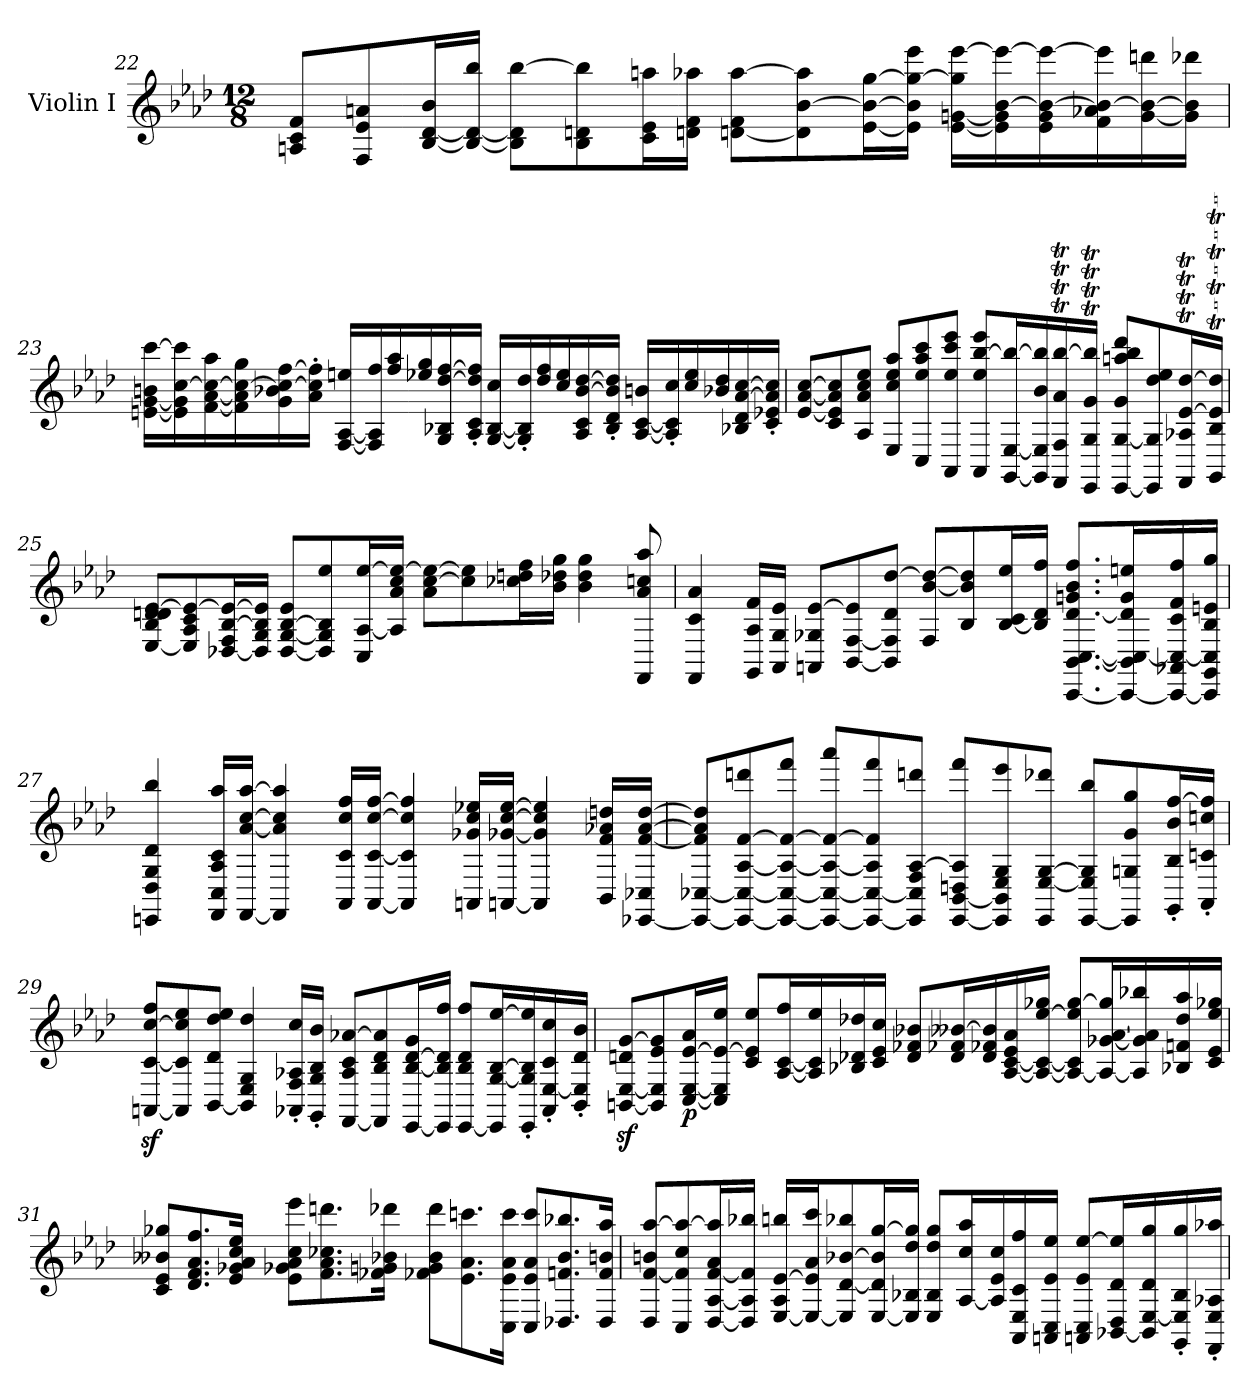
**kern	**dynam
*part1	*part1
*staff1	*staff1
*I"Violin I	*
*I'Vln	*
*clefG2	*
*k[b-e-a-d-]	*
*A-:	*
*M12/8	*
=22	=22
8An 8c 8fL	.
8F 8e- 8an	.
[16B- [16d- 16b-L	.
16B-_ 16d-_ 16bb-JJ	.
8B-] 8d-] [8bb-L	.
8B- 8dn 8bb-]	.
16c 16e- 16aanL	.
16dn 16f 16aa-XJJ	.
[8dn 8f [8aa-L	.
8d] [8b- 8aa-]	.
[16e- 16b-_ [16ggL	.
16e-] 16b-] 16gg_ 16eee-JJ	.
[16e- [16gn 16gg] [16eee-LL	.
16e-] 16g] [16b- 16eee-_	.
16e- 16g 16b-_ 16eee-_	.
16f 16a-X 16b-_ 16eee-]	.
[16g 16b-_ 16dddn	.
16g] 16b-] 16ddd-XJJ	.
=23	=23
[16en [16g 16bn [16cccLL	.
16e] 16g] [16cc 16ccc]	.
[16f [16a- 16cc_ 16aa-	.
16f] 16a-] 16cc_ 16gg	.
16g 16b-X 16cc_ [16ff	.
16a-' 16cc]' 16ff]'JJ	.
[16F [16A- 16eenLL	.
16F] 16A-] 16ff	.
16ff 16aa-	.
16ee-X 16gg	.
16G 16B-X [16dd- [16ff	.
16A-' 16c' 16dd-]' 16ff]'JJ	.
[16G [16B- 16ccLL	.
16G]' 16B-]' 16dd-'	.
16dd- 16ff	.
16cc 16ee-	.
16A- 16c [16b- [16dd-	.
16B-' 16d-' 16b-]' 16dd-]'JJ	.
[16A- [16c 16bnLL	.
16A-]' 16c]' 16cc'	.
16cc 16ee-	.
16b-X 16dd-	.
16B-X 16d- [16a- [16cc	.
16c' 16e-X' 16a-]' 16cc]'JJ	.
=24	=24
[8e- [8a- [8ccL	.
8c 8e-] 8a-] 8cc]	.
8A- 8a- 8cc 8ee-J	.
8E- 8cc 8ee- 8aa-L	.
8C 8ee- 8aa- 8ccc	.
8AA- 8ee- 8ccc 8eee-J	.
8AA- 8ee- [8bb- 8eee-L	.
[16GG [16E- 16bb-_L	.
16GG] 16E-] 16b- 16bb-]	.
16FFT 16FT 16a-T [16bb-T	.
16EE-T 16GT 16gT 16bb-]TJJ	.
[8EE- [8G 8g 8aan 8bb- 8ddd-L	.
8EE-] 8G] 8dd- 8ee-	.
16FFT 16A-XT [16e-T [16dd-TL	.
16GGT 16B-T 16e-]T 16dd-]TJJ	.
=25	=25
[8E- 8B- 8d- 8dn [8e-L	.
8E-] 8A- 8c 8e-_	.
[16D-X 16F [16B- 16e-_L	.
16D-] 16G 16B-] 16e-]JJ	.
[8D- [8G [8B- 8e-L	.
8D-] 8G] 8B-] 8ee-	.
16C [16A- [16ee-L	.
16A-] 16a- 16cc 16ee-_JJ	.
8a- [8cc 8ee-_L	.
8cc] 8ee-]	.
16cc-X 16ddn 16ffL	.
16b- 16dd-X 16ggJJ	.
4b- 4dd- 4gg	.
8FF 8a- 8ccn 8aa-	.
=26	=26
4FF 4c 4a-	.
16GG 16A- 16fLL	.
16AA- 16G 16e-JJ	.
8AAn 8G-X [8e-L	.
[8BB- [8F 8e-]	.
8BB-] 8F] 8d- [8dd-J	.
8F [8b- 8dd-_L	.
8B- 8b-] 8dd-]	.
[16B- 16c 16ee-L	.
16B-] 16d- 16ffJJ	.
[8.CC [8.BB- [8.C [8.d- 8.gn 8.b- 8.ffL	.
16CC_ 16BB-] 16C_ 16d-] 16g 16eenL	.
16CC_ 16AA-X 16C_ 16c 16f 16ff	.
16CC] 16GG 16C] 16B- 16en 16ggJJ	.
=27	=27
4EEn 4D- 4G 4d- 4bb-	.
16FF 16C 16A- 16c 16aa-LL	.
[16FF [16a- [16cc [16aa-JJ	.
4FF] 4a-] 4cc] 4aa-]	.
16AA- 16c 16cc 16ffLL	.
[16AA- [16c [16cc [16ffJJ	.
4AA-] 4c] 4cc] 4ff]	.
16AAn 16g-X 16cc 16ee-XLL	.
[16AAn [16g-X [16cc [16ee-JJ	.
4AA] 4g-] 4cc] 4ee-]	.
16BB- 16f 16a-X 16ddnLL	.
[16EE-X 16C-X [16f [16a- [16ddJJ	.
=28	=28
8EE-_ [8C-X 8f] 8a-] 8ddn]L	.
8EE-_ 8C-_ [8A- [8f 8dddn	.
8EE-_ 8C-_ 8A-_ 8f_ 8fffJ	.
8EE-_ 8C-_ 8A-_ 8f_ 8aaa-L	.
8EE-_ 8C-_ 8A-] 8f] 8fff	.
8EE-] 8C-] 8F [8A- 8dddnJ	.
[8EE- [8BB- 8Dn 8A-] 8fffL	.
8EE-] 8BB-] 8E- 8G 8eee-	.
8EE- [8E- [8G 8ddd-XJ	.
[8EE- 8E-] 8G] 8bb-L	.
8EE-] 8Gn 8g 8gg	.
16GG' 16B-' 16b-' [16ff'L	.
16AA-' 16cn' 16ccn' 16ff]'JJ	.
=29	=29
[8AAnz [8cz [8ccz 8ffzL	.
8AA] 8c] 8cc] 8ee-	.
[8BB- 8d- 8dd- 8ee-J	.
4BB-] 4E- 4G 4dd-	.
16AA-X' 16F' 16A-X' 16cc'LL	.
16GG' 16G' 16B-' 16b-'JJ	.
[8FF 8A- 8c [8a-XL	.
8FF] 8B- 8d- 8a-]	.
[16EE- [16B- [16d- 16gL	.
16EE-] 16B-] 16d-] 16ffJJ	.
[8EE- 8B- 8d- 8ffL	.
16EE-] [16G [16B- [16ee-L	.
16EE-' 16G]' 16B-]' 16ee-]'	.
16AA-' [16E-' 16c' 16cc'	.
16BB-' 16E-]' 16d-' 16b-'JJ	.
=30	=30
[8BBnz [8E-z 8dnz [8gzL	.
8BB] 8E-] 8e- 8g]	.
[16C [16E- [16e- 16a-L	p
16C] 16E-] 16e-_ 16ee-JJ	.
8c 8e-] 8ee-L	.
[16A- [16c 16ffL	.
16A-] 16c] 16ee-	.
16B-X 16d-X 16dd-X	.
16c 16e- 16ccJJ	.
8d- 8f-X 8b-XL	.
16d- 16f-X [16b--XL	.
16d- 16f-X 16b--]	.
[16A- [16c 16e- 16a-	.
16A-_ 16c_ [16ee- 16gg-XJJ	.
8A-_ 8c] 8ee-] [8gg-L	.
16A-_ [16g-X [16a- 16gg-]L	.
16A-] 16g-] 16a-] 16bb-X	.
16B-X 16fn 16dd- 16aa-	.
16c 16e- 16ee- 16gg-XJJ	.
=31	=31
8c 8e- 8b--X 8gg-XL	.
8.d- 8.f 8.a- 8.ff	.
16e- 16g-X 16a- 16cc 16ee-Jk	.
8e- 8g-X 8a- 8cc 8eee-L	.
8.f 8.a- 8.cc-X 8.dddn	.
16f-X 16gn 16b-X 16ddd-XJk	.
8f-X 8g 8b- 8ddd-L	.
8.e- 8.a- 8.cccn	.
16C 16e- 16a- 16cccJk	.
8C 8e- 8a- 8cccL	.
8.D-X 8.fn 8.b- 8.bb-X	.
16D- 16f 16bn 16aa-Jk	.
=32	=32
8D- [8f 8bn [8aa-L	.
8C 8f] 8cc 8aa-_	.
[16D- [16A- [16f 16a- 16aa-]L	.
16D-] 16A-] 16f] 16bb-XJJ	.
[16E- 16A- [16e- 16bbnLL	.
16E-_ 16e-] 16a- 16cccJ	.
8E-] [8d- [8b-X 8bb-X	.
[16E- 16d-] 16b-] [16ggL	.
16E-] 16B-X 16dd- 16gg]JJ	.
8E- 8B- 8dd- 8ggL	.
[16A- 16cc 16aa-L	.
16A-] 16e- 16cc	.
16AA- 16E- 16c 16ff	.
16AAn 16C 16e- 16ee-JJ	.
8AAn 8C 8e- [8ee-L	.
[16BB-X 16D- 16d- 16ee-]L	.
16BB-] [16E- 16d- 16gg	.
16GG' 16E-]' 16B-' 16gg'	.
16FF' 16E-' 16A-X' 16aa-X'JJ	.
=	=
*-	*-
